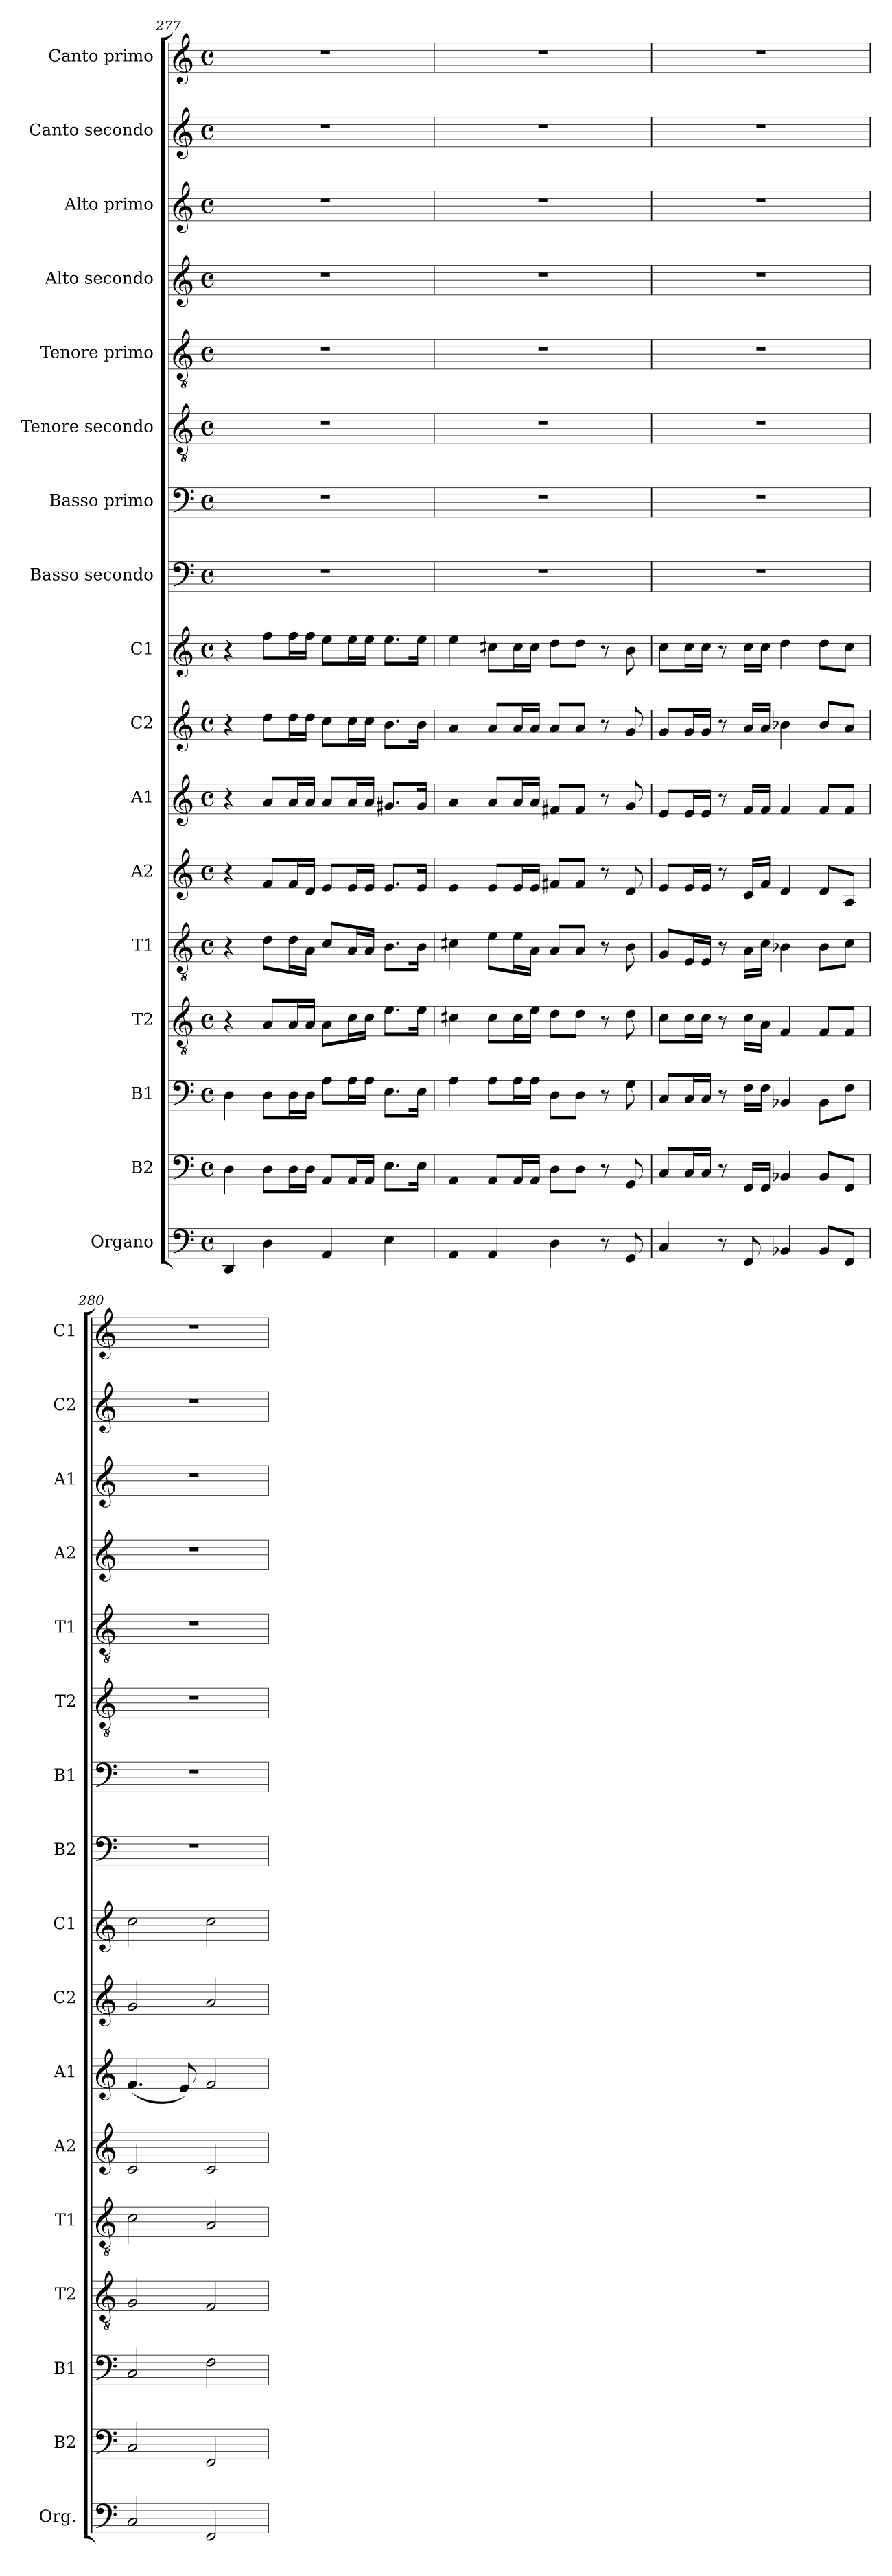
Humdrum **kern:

**kern	**kern	**kern	**kern	**kern	**kern	**kern	**kern	**kern	**kern	**kern	**kern	**kern	**kern	**kern	**kern	**kern
*part17	*part16	*part15	*part14	*part13	*part12	*part11	*part10	*part9	*part8	*part7	*part6	*part5	*part4	*part3	*part2	*part1
*staff17	*staff16	*staff15	*staff14	*staff13	*staff12	*staff11	*staff10	*staff9	*staff8	*staff7	*staff6	*staff5	*staff4	*staff3	*staff2	*staff1
*I"Organo	*I"B2	*I"B1	*I"T2	*I"T1	*I"A2	*I"A1	*I"C2	*I"C1	*I"Basso secondo	*I"Basso primo	*I"Tenore secondo	*I"Tenore primo	*I"Alto secondo	*I"Alto primo	*I"Canto secondo	*I"Canto primo
*I'Org.	*I'B2	*I'B1	*I'T2	*I'T1	*I'A2	*I'A1	*I'C2	*I'C1	*I'B2	*I'B1	*I'T2	*I'T1	*I'A2	*I'A1	*I'C2	*I'C1
*clefF4	*clefF4	*clefF4	*clefGv2	*clefGv2	*clefG2	*clefG2	*clefG2	*clefG2	*clefF4	*clefF4	*clefGv2	*clefGv2	*clefG2	*clefG2	*clefG2	*clefG2
*k[]	*k[]	*k[]	*k[]	*k[]	*k[]	*k[]	*k[]	*k[]	*k[]	*k[]	*k[]	*k[]	*k[]	*k[]	*k[]	*k[]
*C:	*C:	*C:	*C:	*C:	*C:	*C:	*C:	*C:	*C:	*C:	*C:	*C:	*C:	*C:	*C:	*C:
*M4/4	*M4/4	*M4/4	*M4/4	*M4/4	*M4/4	*M4/4	*M4/4	*M4/4	*M4/4	*M4/4	*M4/4	*M4/4	*M4/4	*M4/4	*M4/4	*M4/4
*met(c)	*met(c)	*met(c)	*met(c)	*met(c)	*met(c)	*met(c)	*met(c)	*met(c)	*met(c)	*met(c)	*met(c)	*met(c)	*met(c)	*met(c)	*met(c)	*met(c)
=277	=277	=277	=277	=277	=277	=277	=277	=277	=277	=277	=277	=277	=277	=277	=277	=277
4DD/	4D\	4D\	4r	4r	4r	4r	4r	4r	1r	1r	1r	1r	1r	1r	1r	1r
4D\	8D\L	8D\L	8A/L	8d\L	8f/L	8a/L	8dd\L	8ff\L	.	.	.	.	.	.	.	.
.	16D\L	16D\L	16A/L	16d\L	16f/L	16a/L	16dd\L	16ff\L	.	.	.	.	.	.	.	.
.	16D\JJ	16D\JJ	16A/JJ	16A\JJ	16d/JJ	16a/JJ	16dd\JJ	16ff\JJ	.	.	.	.	.	.	.	.
4AA/	8AA/L	8A\L	8A\L	8c/L	8e/L	8a/L	8cc\L	8ee\L	.	.	.	.	.	.	.	.
.	16AA/L	16A\L	16c\L	16A/L	16e/L	16a/L	16cc\L	16ee\L	.	.	.	.	.	.	.	.
.	16AA/JJ	16A\JJ	16c\JJ	16A/JJ	16e/JJ	16a/JJ	16cc\JJ	16ee\JJ	.	.	.	.	.	.	.	.
4E\	8.E\L	8.E\L	8.e\L	8.B\L	8.e/L	8.g#X/L	8.b\L	8.ee\L	.	.	.	.	.	.	.	.
.	16E\Jk	16E\Jk	16e\Jk	16B\Jk	16e/Jk	16g#/Jk	16b\Jk	16ee\Jk	.	.	.	.	.	.	.	.
=278	=278	=278	=278	=278	=278	=278	=278	=278	=278	=278	=278	=278	=278	=278	=278	=278
4AA/	4AA/	4A\	4c#X\	4c#X\	4e/	4a/	4a/	4ee\	1r	1r	1r	1r	1r	1r	1r	1r
4AA/	8AA/L	8A\L	8c#\L	8e\L	8e/L	8a/L	8a/L	8cc#X\L	.	.	.	.	.	.	.	.
.	16AA/L	16A\L	16c#\L	16e\L	16e/L	16a/L	16a/L	16cc#\L	.	.	.	.	.	.	.	.
.	16AA/JJ	16A\JJ	16e\JJ	16A\JJ	16e/JJ	16a/JJ	16a/JJ	16cc#\JJ	.	.	.	.	.	.	.	.
4D\	8D\L	8D\L	8d\L	8A/L	8f#X/L	8f#X/L	8a/L	8dd\L	.	.	.	.	.	.	.	.
.	8D\J	8D\J	8d\J	8A/J	8f#/J	8f#/J	8a/J	8dd\J	.	.	.	.	.	.	.	.
8r	8r	8r	8r	8r	8r	8r	8r	8r	.	.	.	.	.	.	.	.
8GG/	8GG/	8G\	8d\	8B\	8d/	8g/	8g/	8b\	.	.	.	.	.	.	.	.
!!LO:PB:g=z
=279	=279	=279	=279	=279	=279	=279	=279	=279	=279	=279	=279	=279	=279	=279	=279	=279
4C/	8C/L	8C/L	8c\L	8G/L	8e/L	8e/L	8g/L	8cc\L	1r	1r	1r	1r	1r	1r	1r	1r
.	16C/L	16C/L	16c\L	16E/L	16e/L	16e/L	16g/L	16cc\L	.	.	.	.	.	.	.	.
.	16C/JJ	16C/JJ	16c\JJ	16E/JJ	16e/JJ	16e/JJ	16g/JJ	16cc\JJ	.	.	.	.	.	.	.	.
8r	8r	8r	8r	8r	8r	8r	8r	8r	.	.	.	.	.	.	.	.
8FF/	16FF/LL	16F\LL	16c\LL	16A\LL	16c/LL	16f/LL	16a/LL	16cc\LL	.	.	.	.	.	.	.	.
.	16FF/JJ	16F\JJ	16A\JJ	16c\JJ	16f/JJ	16f/JJ	16a/JJ	16cc\JJ	.	.	.	.	.	.	.	.
4BB-X/	4BB-X/	4BB-X/	4F/	4B-X\	4d/	4f/	4b-X\	4dd\	.	.	.	.	.	.	.	.
8BB-/L	8BB-/L	8BB-\L	8F/L	8B-\L	8d/L	8f/L	8b-/L	8dd\L	.	.	.	.	.	.	.	.
8FF/J	8FF/J	8F\J	8F/J	8c\J	8A/J	8f/J	8a/J	8cc\J	.	.	.	.	.	.	.	.
=280	=280	=280	=280	=280	=280	=280	=280	=280	=280	=280	=280	=280	=280	=280	=280	=280
2C</	2C/	2C/	2G/	2c\	2c/	(<4.f/	2g/	2cc\	1r	1r	1r	1r	1r	1r	1r	1r
.	.	.	.	.	.	8e/)	.	.	.	.	.	.	.	.	.	.
2FF/	2FF/	2F\	2F/	2A/	2c/	2f/	2a/	2cc\	.	.	.	.	.	.	.	.
=	=	=	=	=	=	=	=	=	=	=	=	=	=	=	=	=
*-	*-	*-	*-	*-	*-	*-	*-	*-	*-	*-	*-	*-	*-	*-	*-	*-
